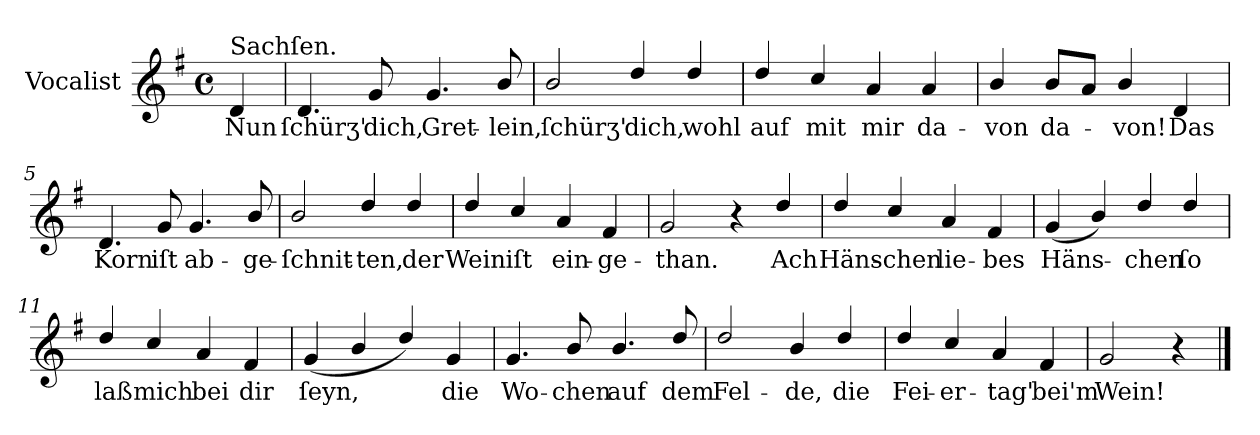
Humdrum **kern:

**kern	**text
*part1	*part1
*staff1	*staff1
*I"Vocalist	*
*k[f#]	*
*G:	*
*M4/4	*
*met(c)	*
=	=
!LO:TX:a:t=Sachſen.	!
4d	Nun
=1	=1
4.d	ſchürʒ'
8g	dich,
4.g	Gret-
8b/	-lein,
=2	=2
2b/	ſchürʒ'
4dd/	dich,
4dd/	wohl
=3	=3
4dd/	auf
4cc/	mit
4a	mir
4a	da-
=4	=4
4b/	-von
8b/L	da-
8aJ	.
4b/	-von!
4d	Das
=5	=5
4.d	Korn
8g	iſt
4.g	ab-
8b/	-ge-
=6	=6
2b/	-ſchnit-
4dd/	-ten,
4dd/	der
=7	=7
4dd/	Wein
4cc/	iſt
4a	ein-
4f#	-ge-
=8	=8
2g	-than.
4r	.
4dd/	Ach
=9	=9
4dd/	Häns-
4cc/	-chen
4a	lie-
4f#	-bes
=10	=10
(>4g	Häns-
4b/)	.
4dd/	-chen
4dd/	ſo
=11	=11
4dd/	laß
4cc/	mich
4a	bei
4f#	dir
=12	=12
(>4g	ſeyn,
4b/	.
4dd/)	.
4g	die
=13	=13
4.g	Wo-
8b/	-chen
4.b/	auf
8dd/	dem
=14	=14
2dd/	Fel-
4b/	-de,
4dd/	die
=15	=15
4dd/	Fei-
4cc/	-er-
4a	-tag'
4f#	bei'm
=16	=16
2g	Wein!
4r	.
==	==
*-	*-
